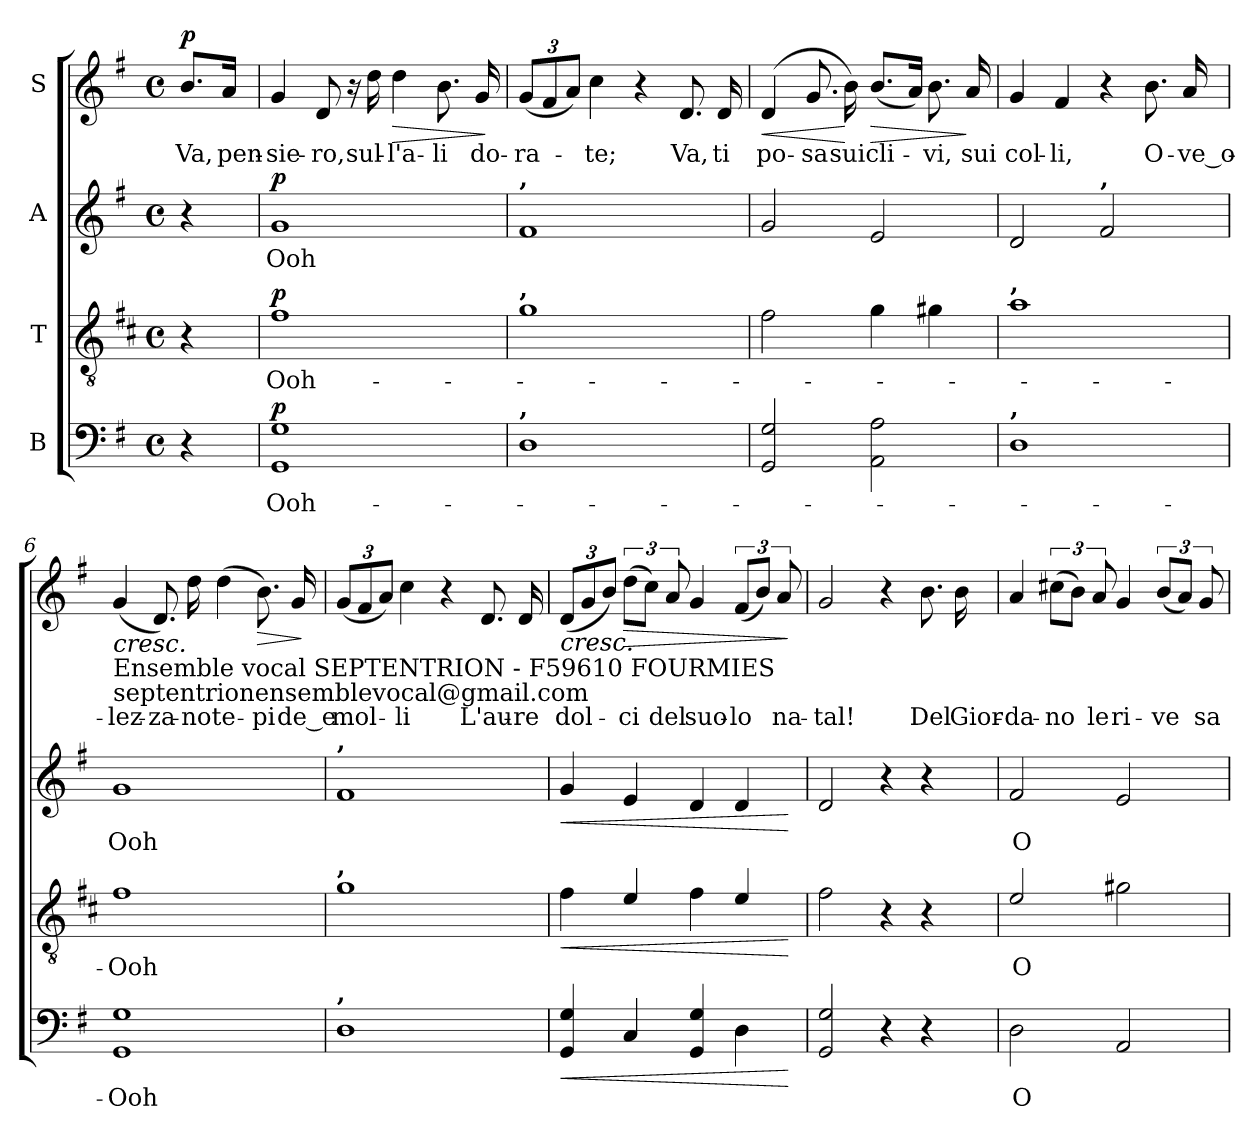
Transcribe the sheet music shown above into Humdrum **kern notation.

**kern	**text	**dynam	**kern	**text	**dynam	**kern	**text	**dynam	**kern	**text	**dynam
*part4	*part4	*part4	*part3	*part3	*part3	*part2	*part2	*part2	*part1	*part1	*part1
*staff4	*staff4	*staff4	*staff3	*staff3	*staff3	*staff2	*staff2	*staff2	*staff1	*staff1	*staff1
*I"B	*	*	*I"T	*	*	*I"A	*	*	*I"S	*	*
*clefF4	*	*	*clefGv2	*	*	*clefG2	*	*	*clefG2	*	*
*	*	*	*ITrd4c7	*	*	*	*	*	*	*	*
*k[f#]	*	*	*k[f#]	*	*	*k[f#]	*	*	*k[f#]	*	*
*M4/4	*	*	*M4/4	*	*	*M4/4	*	*	*M4/4	*	*
*met(c)	*	*	*met(c)	*	*	*met(c)	*	*	*met(c)	*	*
*MM60	*	*	*MM60	*	*	*MM60	*	*	*MM60	*	*
=1	=1	=1	=1	=1	=1	=1	=1	=1	=1	=1	=1
!	!	!	!	!	!	!	!	!	!	!	!LO:DY:a
4r	.	.	4r	.	.	4r	.	.	8.b/L	Va,	p
.	.	.	.	.	.	.	.	.	16a/Jk	pen-	.
=2	=2	=2	=2	=2	=2	=2	=2	=2	=2	=2	=2
!	!	!LO:DY:a	!	!	!LO:DY:a	!	!	!LO:DY:a	!	!	!
1GG 1G	-Ooh-	p	1B	-Ooh-	p	1g	-Ooh	p	4g/	-sie-	.
.	.	.	.	.	.	.	.	.	8d/	-ro,	.
.	.	.	.	.	.	.	.	.	16r	.	.
.	.	.	.	.	.	.	.	.	16dd\	sul-	.
!	!	!	!	!	!	!	!	!	!	!	!LO:HP:b
.	.	.	.	.	.	.	.	.	4dd\	-l'a-	>
.	.	.	.	.	.	.	.	.	8.b\	-li	.
.	.	.	.	.	.	.	.	.	16g/	do-	.
.	.	.	.	.	.	.	.	.	.	.	]
=3	=3	=3	=3	=3	=3	=3	=3	=3	=3	=3	=3
*	*	*	*	*	*	*	*	*	*Xbrackettup	*	*
!	!	!	!	!	!	!LO:TX:a:B:t=,	!	!	!	!	!
!	!	!	!LO:TX:a:B:t=,	!	!	!	!	!	!	!	!
!LO:TX:a:B:t=,	!	!	!	!	!	!	!	!	!	!	!
1D	.	.	1c	.	.	1f#	.	.	(12g/L	-ra-	.
.	.	.	.	.	.	.	.	.	12f#/	.	.
.	.	.	.	.	.	.	.	.	12a/J)	.	.
.	.	.	.	.	.	.	.	.	4cc\	-te;	.
.	.	.	.	.	.	.	.	.	4r	.	.
.	.	.	.	.	.	.	.	.	8.d/	Va,	.
.	.	.	.	.	.	.	.	.	16d/	ti	.
=4	=4	=4	=4	=4	=4	=4	=4	=4	=4	=4	=4
!	!	!	!	!	!	!	!	!	!	!	!LO:HP:b
2GG/ 2G/	.	.	2B\	.	.	2g/	.	.	(4d/	po-	<
.	.	.	.	.	.	.	.	.	8.g/	-sa	.
.	.	.	.	.	.	.	.	.	16b\)	sui	[
!	!	!	!	!	!	!	!	!	!	!	!LO:HP:b
2AA\ 2A\	.	.	4c\	.	.	2e/	.	.	(8.b/L	cli-	>
.	.	.	.	.	.	.	.	.	16a/Jk)	.	.
.	.	.	4c#X\	.	.	.	.	.	8.b\	-vi,	.
.	.	.	.	.	.	.	.	.	16a/	sui	]
!!LO:LB:g=z
=5	=5	=5	=5	=5	=5	=5	=5	=5	=5	=5	=5
!	!	!	!LO:TX:a:B:t=,	!	!	!	!	!	!	!	!
!LO:TX:a:B:t=,	!	!	!	!	!	!	!	!	!	!	!
1D	.	.	1d	.	.	2d/	.	.	4g/	col-	.
.	.	.	.	.	.	.	.	.	4f#/	-li,	.
!	!	!	!	!	!	!LO:TX:a:B:t=,	!	!	!	!	!
.	.	.	.	.	.	2f#/	.	.	4r	.	.
.	.	.	.	.	.	.	.	.	8.b\	O-	.
.	.	.	.	.	.	.	.	.	16a/	-ve_o-	.
=6	=6	=6	=6	=6	=6	=6	=6	=6	=6	=6	=6
!	!	!	!	!	!	!	!	!	!LO:TX:b:t=Ensemble vocal SEPTENTRION - F59610 FOURMIES	!	!
!	!	!	!	!	!	!	!	!	!LO:TX:b:t=septentrionensemblevocal@gmail.com	!	!
!	!	!	!	!	!	!	!	!	!	!	!LO:HP:b
1GG 1G	-Ooh	.	1B	-Ooh	.	1g	-Ooh	.	(4g/	-lez-	<
.	.	.	.	.	.	.	.	.	8.d/)	-za-	.
.	.	.	.	.	.	.	.	.	16dd\	-no	.
.	.	.	.	.	.	.	.	.	(4dd\	te-	.
!	!	!	!	!	!	!	!	!	!	!	!LO:HP:b
.	.	.	.	.	.	.	.	.	8.b\)	-pi	>
.	.	.	.	.	.	.	.	.	16g/	de_e	.
.	.	.	.	.	.	.	.	.	.	.	[ ]
=7	=7	=7	=7	=7	=7	=7	=7	=7	=7	=7	=7
!	!	!	!	!	!	!LO:TX:a:B:t=,	!	!	!	!	!
!	!	!	!LO:TX:a:B:t=,	!	!	!	!	!	!	!	!
!LO:TX:a:B:t=,	!	!	!	!	!	!	!	!	!	!	!
1D	.	.	1c	.	.	1f#	.	.	(12g/L	mol-	.
.	.	.	.	.	.	.	.	.	12f#/	.	.
.	.	.	.	.	.	.	.	.	12a/J)	.	.
.	.	.	.	.	.	.	.	.	4cc\	-li	.
.	.	.	.	.	.	.	.	.	4r	.	.
.	.	.	.	.	.	.	.	.	8.d/	L'au-	.
.	.	.	.	.	.	.	.	.	16d/	-re	.
=8	=8	=8	=8	=8	=8	=8	=8	=8	=8	=8	=8
!	!	!LO:HP:b	!	!	!LO:HP:b	!	!	!LO:HP:b	!	!	!LO:HP:b
4GG/ 4G/	.	<	4B\	.	<	4g/	.	<	(12d/L	dol-	<
.	.	.	.	.	.	.	.	.	12g/	.	.
.	.	.	.	.	.	.	.	.	12b/J)	.	.
*	*	*	*	*	*	*	*	*	*brackettup	*	*
!	!	!	!	!	!	!	!	!	!	!	!LO:HP:b
4C/	.	.	4A/	.	.	4e/	.	.	(12dd\L	-ci	>
.	.	.	.	.	.	.	.	.	12cc\J)	.	.
.	.	.	.	.	.	.	.	.	12a/	del	.
4GG/ 4G/	.	.	4B\	.	.	4d/	.	.	4g/	suo-	.
4D\	.	.	4A/	.	.	4d/	.	.	(12f#/L	-lo	.
.	.	.	.	.	.	.	.	.	12b/J)	.	.
.	.	.	.	.	.	.	.	.	12a/	na-	.
.	.	[	.	.	[	.	.	[	.	.	[ ]
!!LO:PB:g=z
=9	=9	=9	=9	=9	=9	=9	=9	=9	=9	=9	=9
2GG/ 2G/	.	.	2B\	.	.	2d/	.	.	2g/	-tal!	.
4r	.	.	4r	.	.	4r	.	.	4r	.	.
4r	.	.	4r	.	.	4r	.	.	8.b\	Del	.
.	.	.	.	.	.	.	.	.	16b\	Gior-	.
=10	=10	=10	=10	=10	=10	=10	=10	=10	=10	=10	=10
2D\	O	.	2A/	O	.	2f#/	O	.	4a/	-da-	.
.	.	.	.	.	.	.	.	.	(12cc#X\L	-no	.
.	.	.	.	.	.	.	.	.	12b\J)	.	.
.	.	.	.	.	.	.	.	.	12a/	le	.
2AA/	.	.	2c#X\	.	.	2e/	.	.	4g/	ri-	.
.	.	.	.	.	.	.	.	.	(12b/L	-ve	.
.	.	.	.	.	.	.	.	.	12a/J)	.	.
.	.	.	.	.	.	.	.	.	12g/	sa-	.
=	=	=	=	=	=	=	=	=	=	=	=
*-	*-	*-	*-	*-	*-	*-	*-	*-	*-	*-	*-
